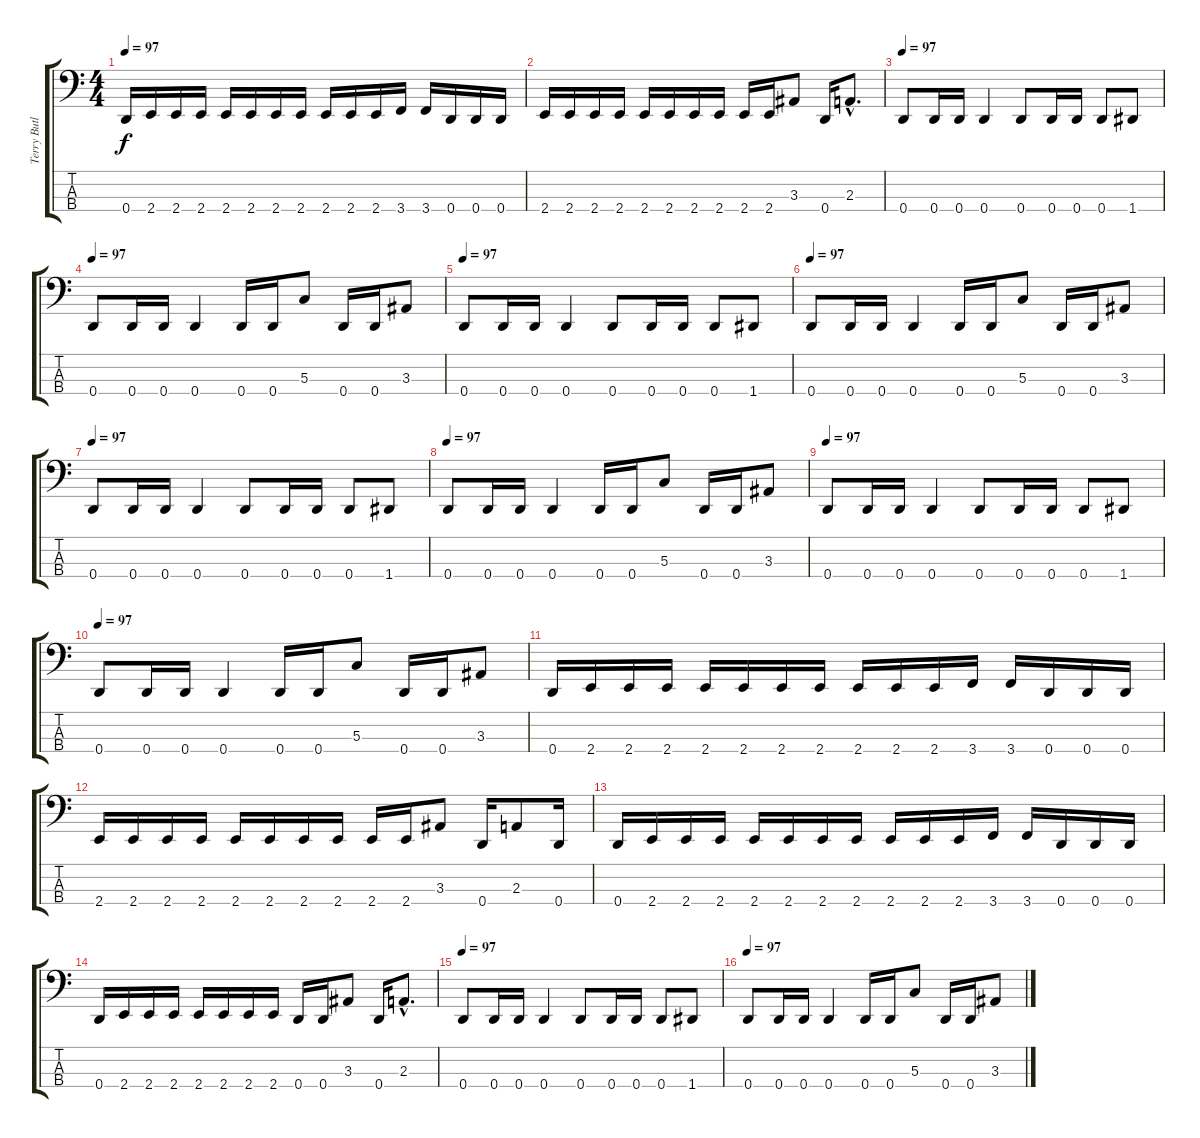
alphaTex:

\track ("Terry Butler (Bass)" "Terry Butl") {instrument electricbasspick}
\staff {score tabs}
\tuning (F2 C2 G1 D1) {hide}
\ts (4 4)
\tempo 97
\clef f4
\ks c
0.4.16{dy f} 2.4.16 2.4.16 2.4.16 2.4.16 2.4.16 2.4.16 2.4.16 2.4.16 2.4.16 2.4.16 3.4.16 3.4.16 0.4.16 0.4.16 0.4.16 |
2.4.16 2.4.16 2.4.16 2.4.16 2.4.16 2.4.16 2.4.16 2.4.16 2.4.16 2.4.16 3.3.8 0.4.16 2.3{hac}.8{d} |
\tempo 97
0.4.8 0.4.16 0.4.16 0.4.4 0.4.8 0.4.16 0.4.16 0.4.8 1.4.8 |
\tempo 97
0.4.8 0.4.16 0.4.16 0.4.4 0.4.16 0.4.16 5.3.8 0.4.16 0.4.16 3.3.8 |
\tempo 97
0.4.8 0.4.16 0.4.16 0.4.4 0.4.8 0.4.16 0.4.16 0.4.8 1.4.8 |
\tempo 97
0.4.8 0.4.16 0.4.16 0.4.4 0.4.16 0.4.16 5.3.8 0.4.16 0.4.16 3.3.8 |
\tempo 97
0.4.8 0.4.16 0.4.16 0.4.4 0.4.8 0.4.16 0.4.16 0.4.8 1.4.8 |
\tempo 97
0.4.8 0.4.16 0.4.16 0.4.4 0.4.16 0.4.16 5.3.8 0.4.16 0.4.16 3.3.8 |
\tempo 97
0.4.8 0.4.16 0.4.16 0.4.4 0.4.8 0.4.16 0.4.16 0.4.8 1.4.8 |
\tempo 97
0.4.8 0.4.16 0.4.16 0.4.4 0.4.16 0.4.16 5.3.8 0.4.16 0.4.16 3.3.8 |
0.4.16 2.4.16 2.4.16 2.4.16 2.4.16 2.4.16 2.4.16 2.4.16 2.4.16 2.4.16 2.4.16 3.4.16 3.4.16 0.4.16 0.4.16 0.4.16 |
2.4.16 2.4.16 2.4.16 2.4.16 2.4.16 2.4.16 2.4.16 2.4.16 2.4.16 2.4.16 3.3.8 0.4.16 2.3.8 0.4.16 |
0.4.16 2.4.16 2.4.16 2.4.16 2.4.16 2.4.16 2.4.16 2.4.16 2.4.16 2.4.16 2.4.16 3.4.16 3.4.16 0.4.16 0.4.16 0.4.16 |
0.4.16 2.4.16 2.4.16 2.4.16 2.4.16 2.4.16 2.4.16 2.4.16 0.4.16 0.4.16 3.3.8 0.4.16 2.3{hac}.8{d} |
\tempo 97
0.4.8 0.4.16 0.4.16 0.4.4 0.4.8 0.4.16 0.4.16 0.4.8 1.4.8 |
\tempo 97
0.4.8 0.4.16 0.4.16 0.4.4 0.4.16 0.4.16 5.3.8 0.4.16 0.4.16 3.3.8
